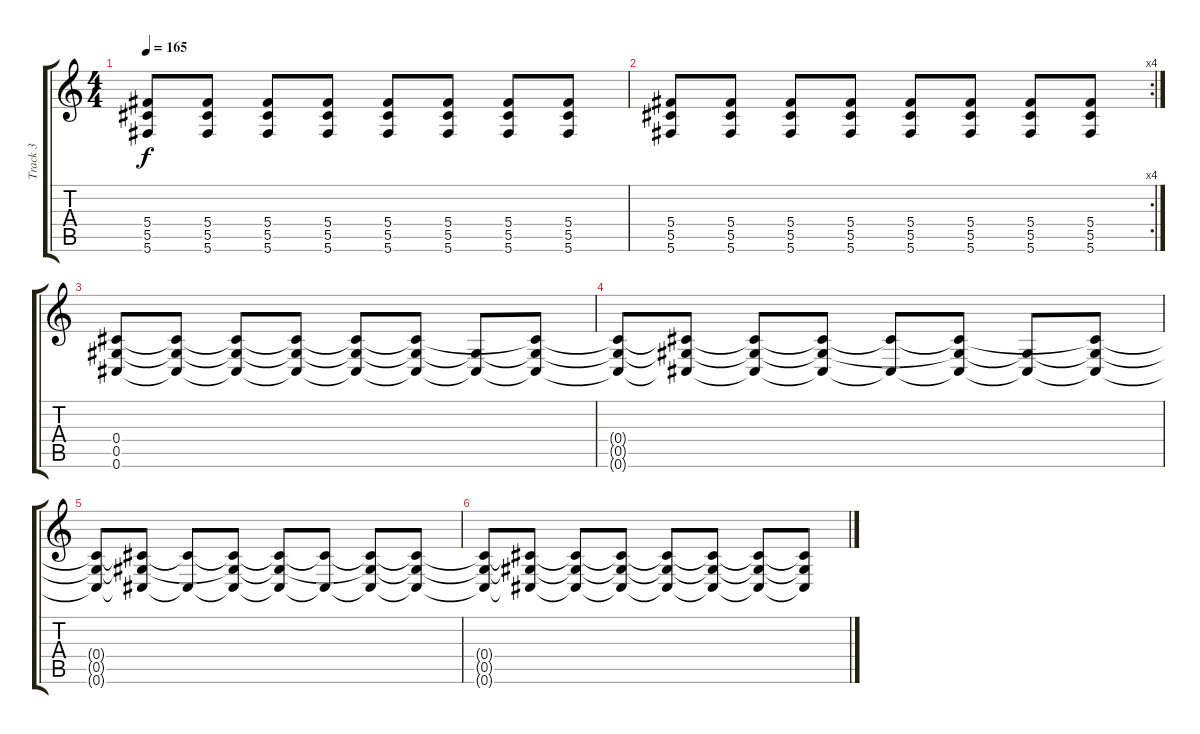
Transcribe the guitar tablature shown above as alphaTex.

\track ("Track 3" "Track 3") {instrument distortionguitar}
\staff {score tabs}
\tuning (Eb4 Bb3 Gb3 Db3 Ab2 Db2) {hide}
\ts (4 4)
\tempo 165
\clef g2
\ks c
(5.4 5.5 5.6).8{dy f} (5.4 5.5 5.6).8 (5.4 5.5 5.6).8 (5.4 5.5 5.6).8 (5.4 5.5 5.6).8 (5.4 5.5 5.6).8 (5.4 5.5 5.6).8 (5.4 5.5 5.6).8 |
\rc 4
(5.4 5.5 5.6).8 (5.4 5.5 5.6).8 (5.4 5.5 5.6).8 (5.4 5.5 5.6).8 (5.4 5.5 5.6).8 (5.4 5.5 5.6).8 (5.4 5.5 5.6).8 (5.4 5.5 5.6).8 |
(0.4 0.5 0.6).8 (0.4{t} 0.5{t} 0.6{t}).8 (0.4{t} 0.5{t} 0.6{t}).8 (0.4{t} 0.5{t} 0.6{t}).8 (0.4{t} 0.5{t} 0.6{t}).8 (0.4{t} 0.5{t} 0.6{t}).8 (0.5{t} 0.6{t}).8 (0.4{t} 0.5{t} 0.6{t}).8 |
(0.4{t} 0.5{t} 0.6{t}).8 (0.4{t} 0.5{t} 0.6{t}).8 (0.4{t} 0.5{t} 0.6{t}).8 (0.4{t} 0.5{t} 0.6{t}).8 (0.4{t} 0.6{t}).8 (0.4{t} 0.5{t} 0.6{t}).8 (0.5{t} 0.6{t}).8 (0.4{t} 0.5{t} 0.6{t}).8 |
(0.4{t} 0.5{t} 0.6{t}).8 (0.4{t} 0.5{t} 0.6{t}).8 (0.4{t} 0.6{t}).8 (0.4{t} 0.5{t} 0.6{t}).8 (0.4{t} 0.5{t} 0.6{t}).8 (0.4{t} 0.6{t}).8 (0.4{t} 0.5{t} 0.6{t}).8 (0.4{t} 0.5{t} 0.6{t}).8 |
(0.4{t} 0.5{t} 0.6{t}).8 (0.4{t} 0.5{t} 0.6{t}).8 (0.4{t} 0.5{t} 0.6{t}).8 (0.4{t} 0.5{t} 0.6{t}).8 (0.4{t} 0.5{t} 0.6{t}).8 (0.4{t} 0.5{t} 0.6{t}).8 (0.4{t} 0.5{t} 0.6{t}).8 (0.4{t} 0.5{t} 0.6{t}).8
